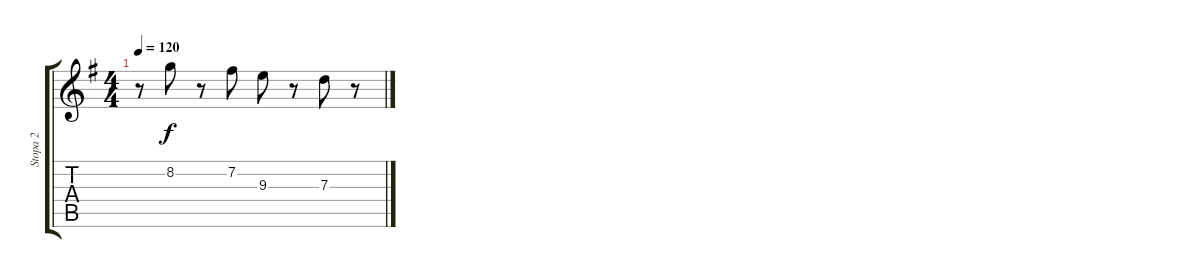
\track ("Stopa 2" "Stopa 2") {instrument acousticguitarsteel}
\staff {score tabs}
\tuning (E4 B3 G3 D3 A2 E2) {hide}
\ts (4 4)
\tempo 120
\clef g2
\ks g
r.8{dy f} 8.2.8 r.8 7.2.8 9.3.8 r.8 7.3.8 r.8
